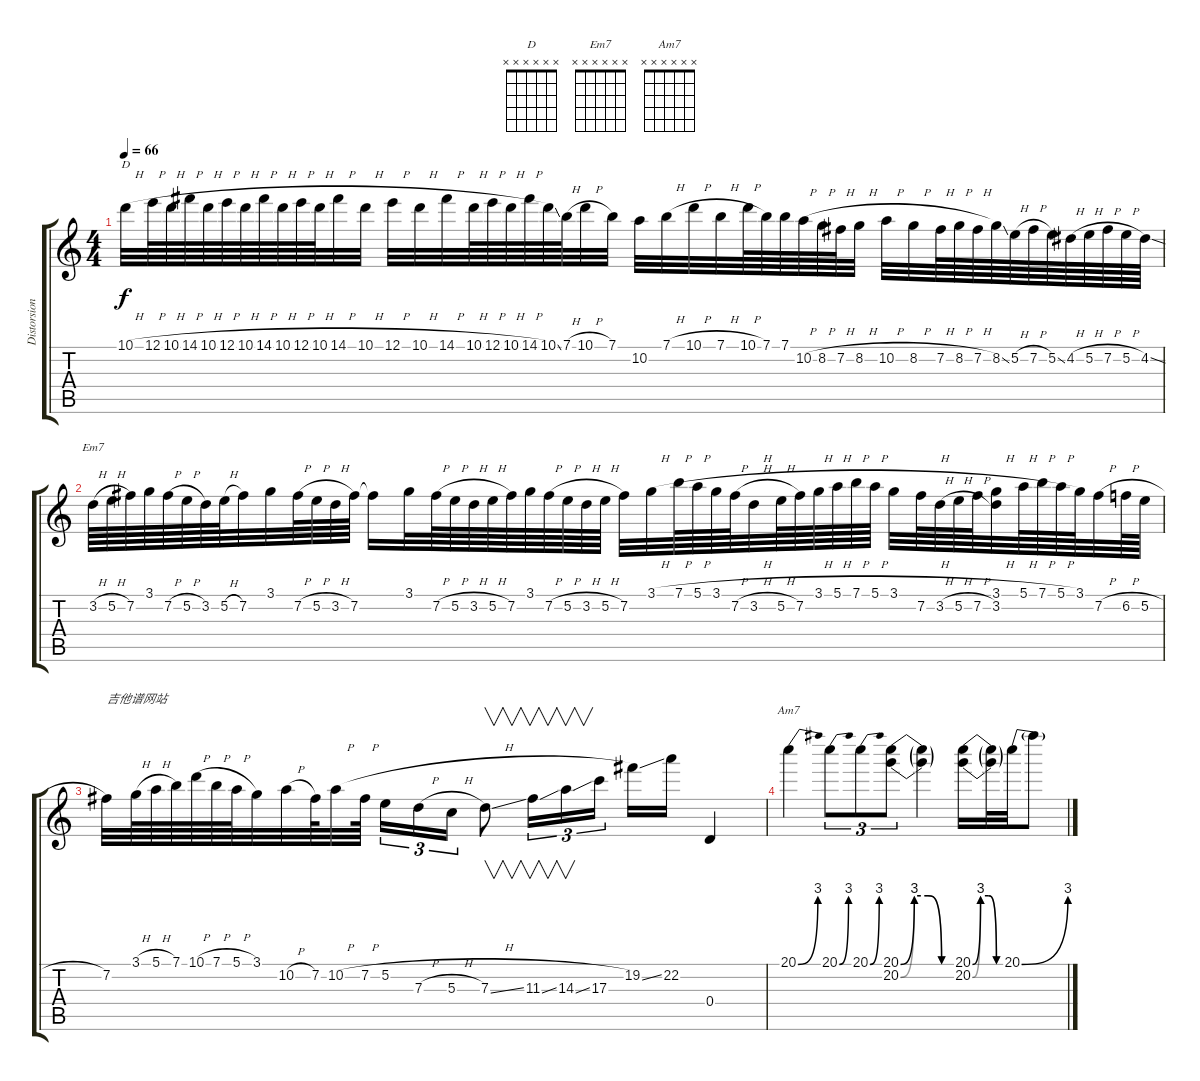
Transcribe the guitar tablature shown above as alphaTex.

\track ("Distorsion" "Distorsion") {instrument distortionguitar}
\staff {score tabs}
\tuning (E4 B3 G3 D3 A2 E2) {hide}
\chord ("D" x x x x x x)
\chord ("Em7" x x x x x x)
\chord ("Am7" x x x x x x)
\ts (4 4)
\tempo 66
\clef g2
\ks c
10.1{h}.32{ch "D" dy f} 12.1{h}.64 10.1{h}.64 14.1{h}.64 10.1{h}.64 12.1{h}.64 10.1{h}.64 14.1{h}.64 10.1{h}.64 12.1{h}.64 10.1{h}.64 14.1{h}.32 10.1{h}.32 12.1{h}.32 10.1{h}.32 14.1{h}.32 10.1{h}.64 12.1{h}.64 10.1{h}.64 14.1{h}.64 10.1{ss}.64 7.1{h}.64 10.1{h}.32 7.1.32 10.2.32 7.1{h}.32 10.1{h}.32 7.1{h}.32 10.1{h}.64 7.1.64 7.1.64 10.2{h}.64 8.2{h}.64 7.2{h}.64 8.2{h}.32 10.2{h}.32 8.2{h}.32 7.2{h}.64 8.2{h}.64 7.2{h}.64 8.2{ss}.64 5.2{h}.64 7.2{h}.64 5.2{ss}.64 4.2{h}.64 5.2{h}.64 7.2{h}.64 5.2{h}.64 4.2{ss}.64 |
3.2{h}.64{ch "Em7"} 5.2{h}.64 7.2.64 3.1.64 7.2{h}.64 5.2{h}.64 3.2.64 5.2{h}.64 7.2.32 3.1.32 7.2{h}.64 5.2{h}.64 3.2{h}.64 7.2.64 7.2{t}.16 3.1.32 7.2{h}.64 5.2{h}.64 3.2{h}.64 5.2{h}.64 7.2.64 3.1.64 7.2{h}.64 5.2{h}.64 3.2{h}.64 5.2{h}.64 7.2.32 3.1{h}.32 7.1{h}.64 5.1{h}.64 3.1{h}.64 7.2{h}.64 3.2{h}.32 5.2{h}.64 7.2.64 3.1{h}.64 5.1{h}.64 7.1{h}.64 5.1{h}.64 3.1{h}.32 7.2.64 3.2{h}.64 5.2{h}.64 7.2{h}.64 (3.1{h} 3.2).32 5.1{h}.64 7.1{h}.64 5.1{h}.64 3.1.64 7.2{h}.32 6.2{h}.64 5.2{h}.64 |
7.2.32{txt "吉他谱网站"} 3.1{h}.64 5.1{h}.64 7.1.64 10.1{h}.64 7.1{h}.64 5.1{h}.64 3.1.32 10.2{h}.32 7.2.64 10.2{h}.32 7.2{h}.64 5.2{h}.16{tu (3 2)} 7.3{h}.16{tu (3 2)} 5.3{h}.16{tu (3 2)} 7.3{ss}.8{v} 11.3{ss}.16{v tu (3 2)} 14.3{ss}.16{v tu (3 2)} 17.3.16{tu (3 2) beam splitsecondary} 19.2{ss}.16 22.2.16 0.4.4 |
20.1{be (bend 0 0 60 12)}.4{ch "Am7"} 20.1{be (bend 0 0 60 12)}.8{tu (3 2)} 20.1{be (bend 0 0 60 12)}.8{tu (3 2)} (20.1{be (custom 0 0 15 12 30 12 45 0 60 0)} 20.2{be (custom 0 0 15 12 30 12 45 0 60 0)}).8{tu (3 2)} (20.1{t} 20.2{t}).4 (20.1{be (custom 0 0 15 12 30 12 45 0 60 0)} 20.2{be (custom 0 0 15 12 30 12 45 0 60 0)}).16 (20.1{t} 20.2{t}).32 20.1{be (bend 0 0 60 12)}.32 20.1{t}.8
